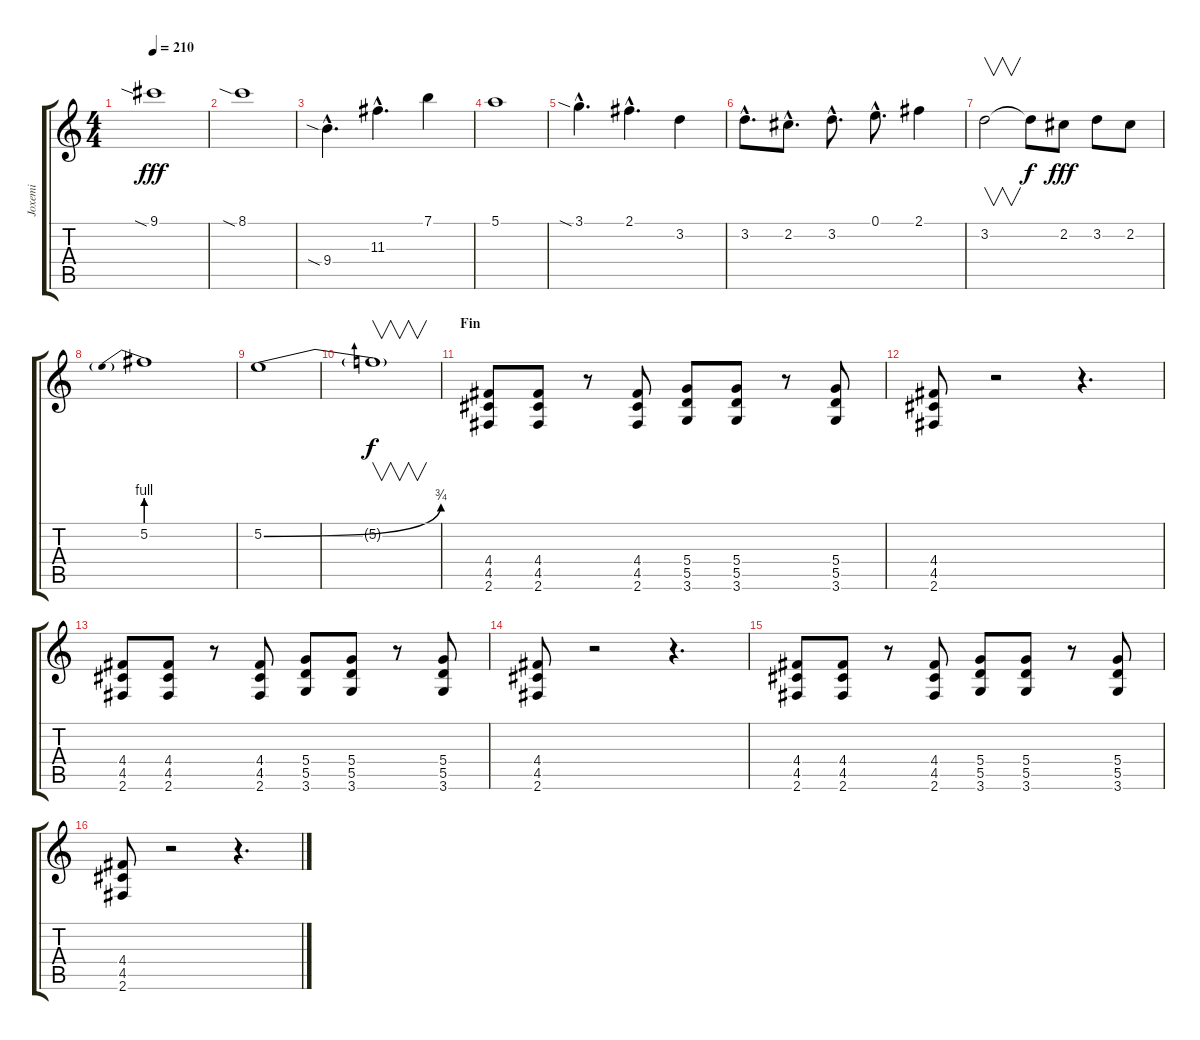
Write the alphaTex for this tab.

\track ("Joxemi" "Joxemi") {instrument distortionguitar}
\staff {score tabs}
\tuning (E4 B3 G3 D3 A2 E2) {hide}
\ts (4 4)
\tempo 210
\clef g2
\ks c
9.1{sia}.1{dy fff} |
8.1{sia}.1 |
9.4{sia hac}.4{d} 11.3{hac}.4{d} 7.1.4 |
5.1.1 |
3.1{sia hac}.4{d} 2.1{hac}.4{d} 3.2.4 |
3.2{hac}.8{d} 2.2{hac}.8{d} 3.2{hac}.8{d} 0.1{hac}.8{d} 2.1.4 |
3.2.2{v} 3.2{t}.8{dy f} 2.2.8{dy fff} 3.2.8 2.2.8 |
5.2{be (prebend 0 4 60 4)}.1 |
5.2{be (bend 0 0 60 3)}.1 |
5.2{t}.1{v dy f} |
\section ("" "Fin")
(4.4 4.5 2.6).8{volume 14 instrument distortionguitar} (4.4 4.5 2.6).8 r.8 (4.4 4.5 2.6).8 (5.4 5.5 3.6).8 (5.4 5.5 3.6).8 r.8 (5.4 5.5 3.6).8 |
(4.4 4.5 2.6).8 r.2 r.4{d} |
(4.4 4.5 2.6).8 (4.4 4.5 2.6).8 r.8 (4.4 4.5 2.6).8 (5.4 5.5 3.6).8 (5.4 5.5 3.6).8 r.8 (5.4 5.5 3.6).8 |
(4.4 4.5 2.6).8 r.2 r.4{d} |
(4.4 4.5 2.6).8 (4.4 4.5 2.6).8 r.8 (4.4 4.5 2.6).8 (5.4 5.5 3.6).8 (5.4 5.5 3.6).8 r.8 (5.4 5.5 3.6).8 |
(4.4 4.5 2.6).8 r.2 r.4{d}
